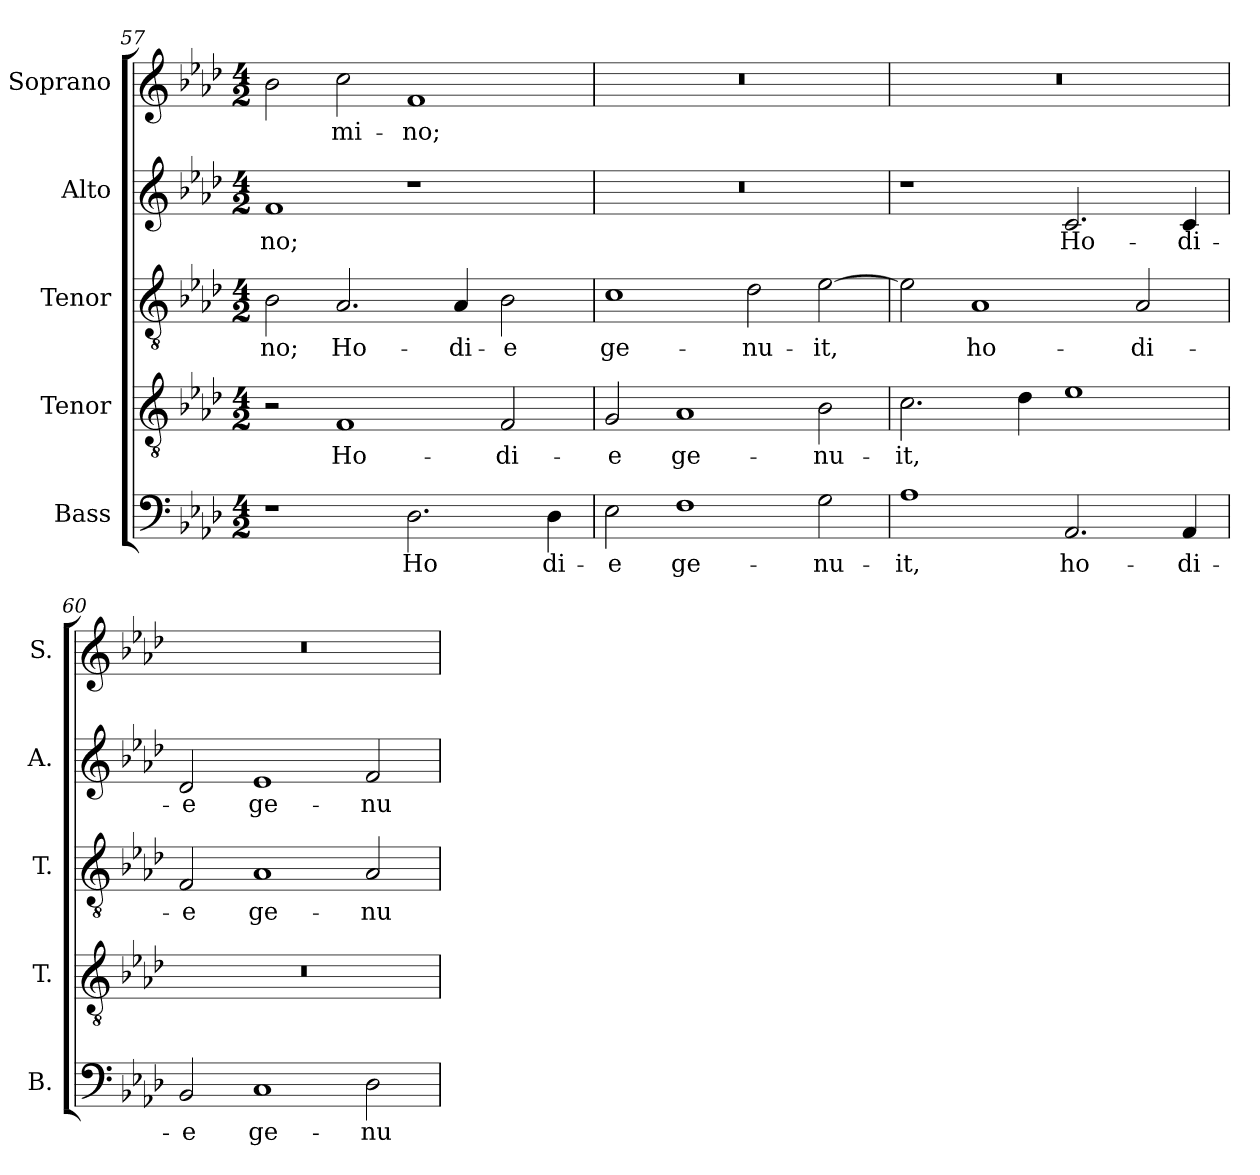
**kern	**text	**kern	**text	**kern	**text	**kern	**text	**kern	**text
*part5	*part5	*part4	*part4	*part3	*part3	*part2	*part2	*part1	*part1
*staff5	*staff5	*staff4	*staff4	*staff3	*staff3	*staff2	*staff2	*staff1	*staff1
*I"Bass	*	*I"Tenor	*	*I"Tenor	*	*I"Alto	*	*I"Soprano	*
*I'B.	*	*I'T.	*	*I'T.	*	*I'A.	*	*I'S.	*
*clefF4	*	*clefGv2	*	*clefGv2	*	*clefG2	*	*clefG2	*
*	*	*ITrd7c12	*	*ITrd7c12	*	*	*	*	*
*k[b-e-a-d-]	*	*k[b-e-a-d-]	*	*k[b-e-a-d-]	*	*k[b-e-a-d-]	*	*k[b-e-a-d-]	*
*A-:	*	*A-:	*	*A-:	*	*A-:	*	*A-:	*
*M4/2	*	*M4/2	*	*M4/2	*	*M4/2	*	*M4/2	*
=57	=57	=57	=57	=57	=57	=57	=57	=57	=57
!	!	!	!	!	!LO:LY:b:color=#000000	!	!	!	!
!	!	!	!	!	!	!	!LO:LY:b:color=#000000	!	!
1r	.	2r	.	2BB-i\	-no;	1fi	-no;	2b-i\	.
!	!	!	!LO:LY:b:color=#000000	!	!	!	!	!	!
!	!	!	!	!	!LO:LY:b:color=#000000	!	!	!	!
!	!	!	!	!	!	!	!	!	!LO:LY:b:color=#000000
.	.	1FFi	Ho-	2.AA-i/	Ho-	.	.	2cci\	-mi-
!	!LO:LY:b:color=#000000	!	!	!	!	!	!	!	!
!	!	!	!	!	!	!	!	!	!LO:LY:b:color=#000000
2.D-i\	Ho	.	.	.	.	1r	.	1fi	-no;
!	!	!	!	!	!LO:LY:b:color=#000000	!	!	!	!
.	.	.	.	4AA-i/	-di-	.	.	.	.
!	!	!	!LO:LY:b:color=#000000	!	!	!	!	!	!
!	!	!	!	!	!LO:LY:b:color=#000000	!	!	!	!
.	.	2FFi/	-di-	2BB-i\	-e	.	.	.	.
!	!LO:LY:b:color=#000000	!	!	!	!	!	!	!	!
4D-i\	di-	.	.	.	.	.	.	.	.
=58	=58	=58	=58	=58	=58	=58	=58	=58	=58
!	!LO:LY:b:color=#000000	!	!	!	!	!	!	!	!
!	!	!	!LO:LY:b:color=#000000	!	!	!	!	!	!
!	!	!	!	!	!LO:LY:b:color=#000000	!LO:N:vis=1	!	!LO:N:vis=1	!
2E-i\	-e	2GGi/	-e	1Ci	ge-	0r	.	0r	.
!	!LO:LY:b:color=#000000	!	!	!	!	!	!	!	!
!	!	!	!LO:LY:b:color=#000000	!	!	!	!	!	!
1Fi	ge-	1AA-i	ge-	.	.	.	.	.	.
!	!	!	!	!	!LO:LY:b:color=#000000	!	!	!	!
.	.	.	.	2D-i\	-nu-	.	.	.	.
!	!LO:LY:b:color=#000000	!	!	!	!	!	!	!	!
!	!	!	!LO:LY:b:color=#000000	!	!	!	!	!	!
!	!	!	!	!	!LO:LY:b:color=#000000	!	!	!	!
2Gi\	-nu-	2BB-i\	-nu-	[2E-i\	-it,	.	.	.	.
=59	=59	=59	=59	=59	=59	=59	=59	=59	=59
!	!LO:LY:b:color=#000000	!	!	!	!	!	!	!	!
!	!	!	!LO:LY:b:color=#000000	!	!	!	!	!LO:N:vis=1	!
1A-i	-it,	2.Ci\	-it,	2E-i\]	.	1r	.	0r	.
!	!	!	!	!	!LO:LY:b:color=#000000	!	!	!	!
.	.	.	.	1AA-i	ho-	.	.	.	.
.	.	4D-i\	.	.	.	.	.	.	.
!	!LO:LY:b:color=#000000	!	!	!	!	!	!	!	!
!	!	!	!	!	!	!	!LO:LY:b:color=#000000	!	!
2.AA-i/	ho-	1E-i	.	.	.	2.ci/	Ho-	.	.
!	!	!	!	!	!LO:LY:b:color=#000000	!	!	!	!
.	.	.	.	2AA-i/	-di-	.	.	.	.
!	!LO:LY:b:color=#000000	!	!	!	!	!	!	!	!
!	!	!	!	!	!	!	!LO:LY:b:color=#000000	!	!
4AA-i/	-di-	.	.	.	.	4ci/	-di-	.	.
!!LO:PB:g=z
=60	=60	=60	=60	=60	=60	=60	=60	=60	=60
!	!LO:LY:b:color=#000000	!LO:N:vis=1	!	!	!	!	!	!	!
!	!	!	!	!	!LO:LY:b:color=#000000	!	!	!	!
!	!	!	!	!	!	!	!LO:LY:b:color=#000000	!LO:N:vis=1	!
2BB-i/	-e	0r	.	2FFi/	-e	2d-i/	-e	0r	.
!	!LO:LY:b:color=#000000	!	!	!	!	!	!	!	!
!	!	!	!	!	!LO:LY:b:color=#000000	!	!	!	!
!	!	!	!	!	!	!	!LO:LY:b:color=#000000	!	!
1Ci	ge-	.	.	1AA-i	ge-	1e-i	ge-	.	.
!	!LO:LY:b:color=#000000	!	!	!	!	!	!	!	!
!	!	!	!	!	!LO:LY:b:color=#000000	!	!	!	!
!	!	!	!	!	!	!	!LO:LY:b:color=#000000	!	!
2D-i\	-nu-	.	.	2AA-i/	-nu-	2fi/	-nu-	.	.
=	=	=	=	=	=	=	=	=	=
*-	*-	*-	*-	*-	*-	*-	*-	*-	*-
